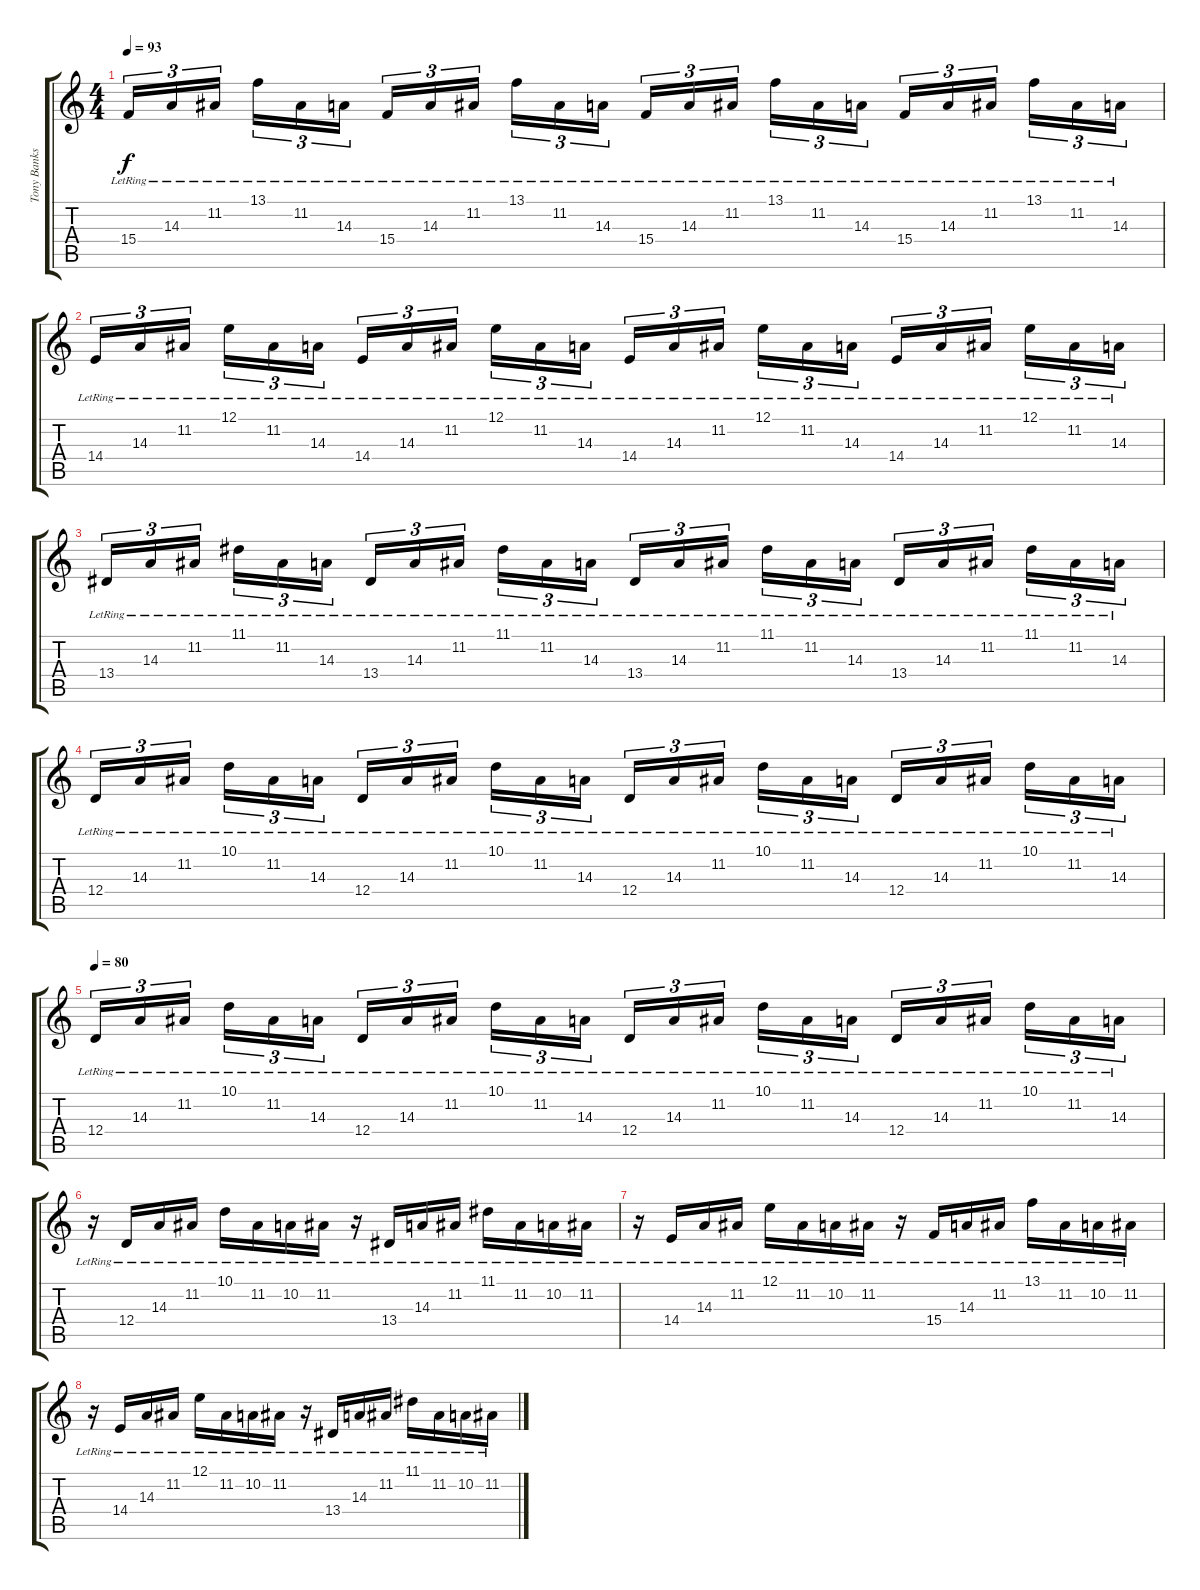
\track ("Tony Banks (piano right hand)" "Tony Banks") {instrument brightacousticpiano}
\staff {score tabs}
\tuning (E4 B3 G3 D3 A2 E2) {hide}
\ts (4 4)
\tempo 93
\clef g2
\ks c
15.4{lr}.16{tu (3 2) dy f} 14.3{lr}.16{tu (3 2)} 11.2{lr}.16{tu (3 2)} 13.1{lr}.16{tu (3 2)} 11.2{lr}.16{tu (3 2)} 14.3{lr}.16{tu (3 2)} 15.4{lr}.16{tu (3 2)} 14.3{lr}.16{tu (3 2)} 11.2{lr}.16{tu (3 2)} 13.1{lr}.16{tu (3 2)} 11.2{lr}.16{tu (3 2)} 14.3{lr}.16{tu (3 2)} 15.4{lr}.16{tu (3 2)} 14.3{lr}.16{tu (3 2)} 11.2{lr}.16{tu (3 2)} 13.1{lr}.16{tu (3 2)} 11.2{lr}.16{tu (3 2)} 14.3{lr}.16{tu (3 2)} 15.4{lr}.16{tu (3 2)} 14.3{lr}.16{tu (3 2)} 11.2{lr}.16{tu (3 2)} 13.1{lr}.16{tu (3 2)} 11.2{lr}.16{tu (3 2)} 14.3{lr}.16{tu (3 2)} |
14.4{lr}.16{tu (3 2)} 14.3{lr}.16{tu (3 2)} 11.2{lr}.16{tu (3 2)} 12.1{lr}.16{tu (3 2)} 11.2{lr}.16{tu (3 2)} 14.3{lr}.16{tu (3 2)} 14.4{lr}.16{tu (3 2)} 14.3{lr}.16{tu (3 2)} 11.2{lr}.16{tu (3 2)} 12.1{lr}.16{tu (3 2)} 11.2{lr}.16{tu (3 2)} 14.3{lr}.16{tu (3 2)} 14.4{lr}.16{tu (3 2)} 14.3{lr}.16{tu (3 2)} 11.2{lr}.16{tu (3 2)} 12.1{lr}.16{tu (3 2)} 11.2{lr}.16{tu (3 2)} 14.3{lr}.16{tu (3 2)} 14.4{lr}.16{tu (3 2)} 14.3{lr}.16{tu (3 2)} 11.2{lr}.16{tu (3 2)} 12.1{lr}.16{tu (3 2)} 11.2{lr}.16{tu (3 2)} 14.3{lr}.16{tu (3 2)} |
13.4{lr}.16{tu (3 2)} 14.3{lr}.16{tu (3 2)} 11.2{lr}.16{tu (3 2)} 11.1{lr}.16{tu (3 2)} 11.2{lr}.16{tu (3 2)} 14.3{lr}.16{tu (3 2)} 13.4{lr}.16{tu (3 2)} 14.3{lr}.16{tu (3 2)} 11.2{lr}.16{tu (3 2)} 11.1{lr}.16{tu (3 2)} 11.2{lr}.16{tu (3 2)} 14.3{lr}.16{tu (3 2)} 13.4{lr}.16{tu (3 2)} 14.3{lr}.16{tu (3 2)} 11.2{lr}.16{tu (3 2)} 11.1{lr}.16{tu (3 2)} 11.2{lr}.16{tu (3 2)} 14.3{lr}.16{tu (3 2)} 13.4{lr}.16{tu (3 2)} 14.3{lr}.16{tu (3 2)} 11.2{lr}.16{tu (3 2)} 11.1{lr}.16{tu (3 2)} 11.2{lr}.16{tu (3 2)} 14.3{lr}.16{tu (3 2)} |
12.4{lr}.16{tu (3 2)} 14.3{lr}.16{tu (3 2)} 11.2{lr}.16{tu (3 2)} 10.1{lr}.16{tu (3 2)} 11.2{lr}.16{tu (3 2)} 14.3{lr}.16{tu (3 2)} 12.4{lr}.16{tu (3 2)} 14.3{lr}.16{tu (3 2)} 11.2{lr}.16{tu (3 2)} 10.1{lr}.16{tu (3 2)} 11.2{lr}.16{tu (3 2)} 14.3{lr}.16{tu (3 2)} 12.4{lr}.16{tu (3 2)} 14.3{lr}.16{tu (3 2)} 11.2{lr}.16{tu (3 2)} 10.1{lr}.16{tu (3 2)} 11.2{lr}.16{tu (3 2)} 14.3{lr}.16{tu (3 2)} 12.4{lr}.16{tu (3 2)} 14.3{lr}.16{tu (3 2)} 11.2{lr}.16{tu (3 2)} 10.1{lr}.16{tu (3 2)} 11.2{lr}.16{tu (3 2)} 14.3{lr}.16{tu (3 2)} |
\tempo 80
12.4{lr}.16{tu (3 2)} 14.3{lr}.16{tu (3 2)} 11.2{lr}.16{tu (3 2)} 10.1{lr}.16{tu (3 2)} 11.2{lr}.16{tu (3 2)} 14.3{lr}.16{tu (3 2)} 12.4{lr}.16{tu (3 2)} 14.3{lr}.16{tu (3 2)} 11.2{lr}.16{tu (3 2)} 10.1{lr}.16{tu (3 2)} 11.2{lr}.16{tu (3 2)} 14.3{lr}.16{tu (3 2)} 12.4{lr}.16{tu (3 2)} 14.3{lr}.16{tu (3 2)} 11.2{lr}.16{tu (3 2)} 10.1{lr}.16{tu (3 2)} 11.2{lr}.16{tu (3 2)} 14.3{lr}.16{tu (3 2)} 12.4{lr}.16{tu (3 2)} 14.3{lr}.16{tu (3 2)} 11.2{lr}.16{tu (3 2)} 10.1{lr}.16{tu (3 2)} 11.2{lr}.16{tu (3 2)} 14.3{lr}.16{tu (3 2)} |
r.16 12.4{lr}.16 14.3{lr}.16 11.2{lr}.16 10.1{lr}.16 11.2{lr}.16 10.2{lr}.16 11.2{lr}.16 r.16 13.4{lr}.16 14.3{lr}.16 11.2{lr}.16 11.1{lr}.16 11.2{lr}.16 10.2{lr}.16 11.2{lr}.16 |
r.16 14.4{lr}.16 14.3{lr}.16 11.2{lr}.16 12.1{lr}.16 11.2{lr}.16 10.2{lr}.16 11.2{lr}.16 r.16 15.4{lr}.16 14.3{lr}.16 11.2{lr}.16 13.1{lr}.16 11.2{lr}.16 10.2{lr}.16 11.2{lr}.16 |
r.16 14.4{lr}.16 14.3{lr}.16 11.2{lr}.16 12.1{lr}.16 11.2{lr}.16 10.2{lr}.16 11.2{lr}.16 r.16 13.4{lr}.16 14.3{lr}.16 11.2{lr}.16 11.1{lr}.16 11.2{lr}.16 10.2{lr}.16 11.2{lr}.16
